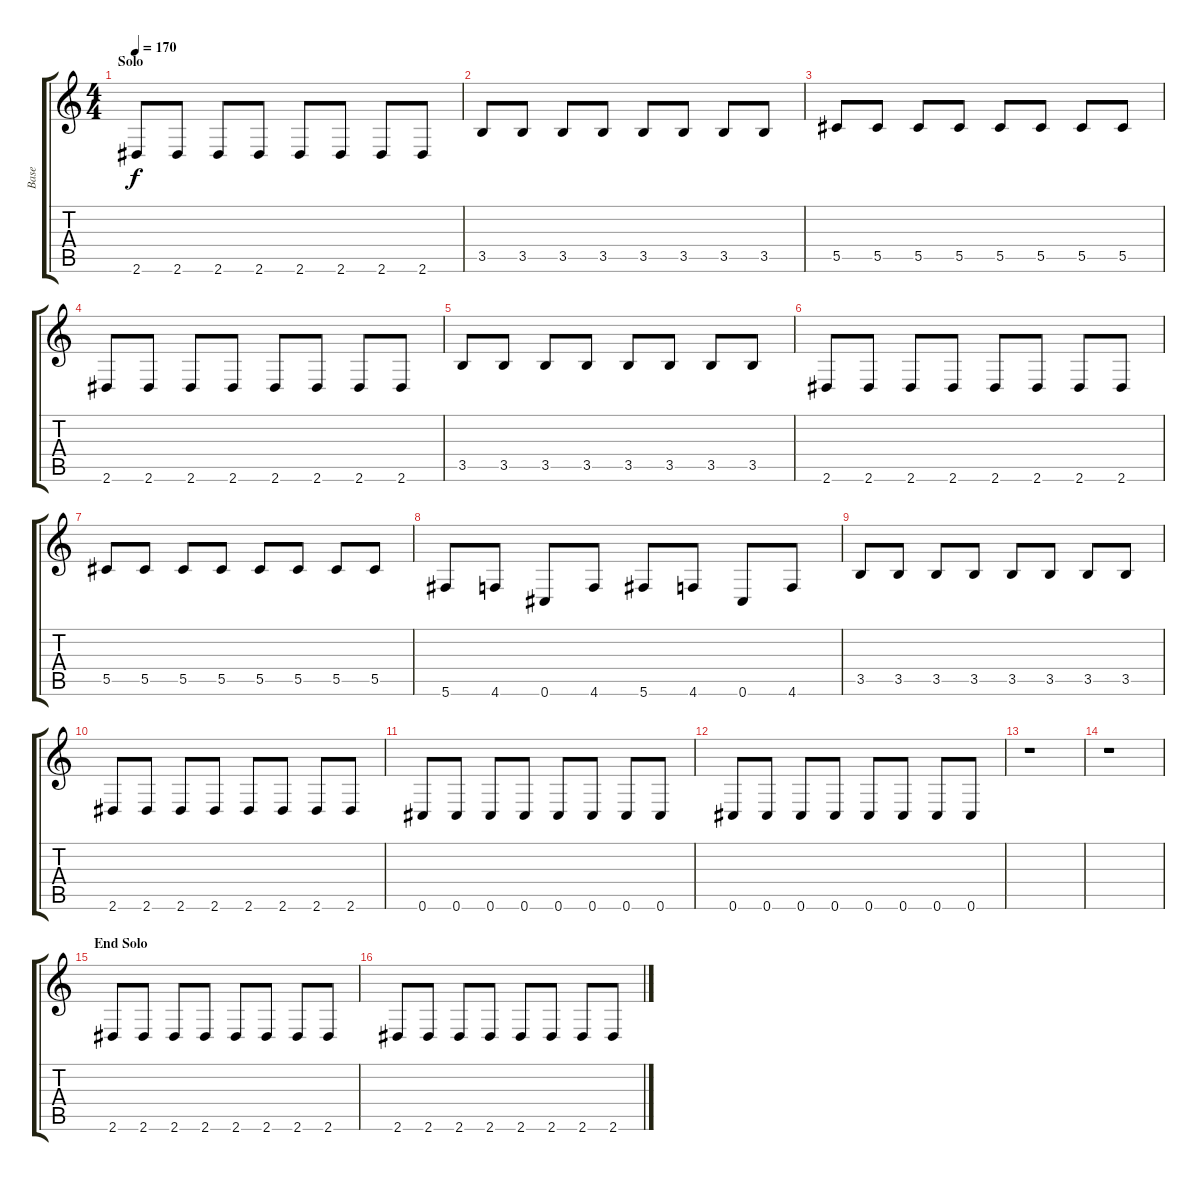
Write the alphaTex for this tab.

\track ("Base" "Base") {instrument electricbasspick}
\staff {score tabs}
\tuning (Eb4 Bb3 Gb3 Db3 Ab2 Db2) {hide}
\ts (4 4)
\section ("" "Solo")
\tempo 170
\clef g2
\ks c
2.6.8{dy f} 2.6.8 2.6.8 2.6.8 2.6.8 2.6.8 2.6.8 2.6.8 |
3.5.8 3.5.8 3.5.8 3.5.8 3.5.8 3.5.8 3.5.8 3.5.8 |
5.5.8 5.5.8 5.5.8 5.5.8 5.5.8 5.5.8 5.5.8 5.5.8 |
2.6.8 2.6.8 2.6.8 2.6.8 2.6.8 2.6.8 2.6.8 2.6.8 |
3.5.8 3.5.8 3.5.8 3.5.8 3.5.8 3.5.8 3.5.8 3.5.8 |
2.6.8 2.6.8 2.6.8 2.6.8 2.6.8 2.6.8 2.6.8 2.6.8 |
5.5.8 5.5.8 5.5.8 5.5.8 5.5.8 5.5.8 5.5.8 5.5.8 |
5.6.8 4.6.8 0.6.8 4.6.8 5.6.8 4.6.8 0.6.8 4.6.8 |
3.5.8 3.5.8 3.5.8 3.5.8 3.5.8 3.5.8 3.5.8 3.5.8 |
2.6.8 2.6.8 2.6.8 2.6.8 2.6.8 2.6.8 2.6.8 2.6.8 |
0.6.8 0.6.8 0.6.8 0.6.8 0.6.8 0.6.8 0.6.8 0.6.8 |
0.6.8 0.6.8 0.6.8 0.6.8 0.6.8 0.6.8 0.6.8 0.6.8 |
r.1 |
r.1 |
\section ("" "End Solo")
2.6.8 2.6.8 2.6.8 2.6.8 2.6.8 2.6.8 2.6.8 2.6.8 |
2.6.8 2.6.8 2.6.8 2.6.8 2.6.8 2.6.8 2.6.8 2.6.8
